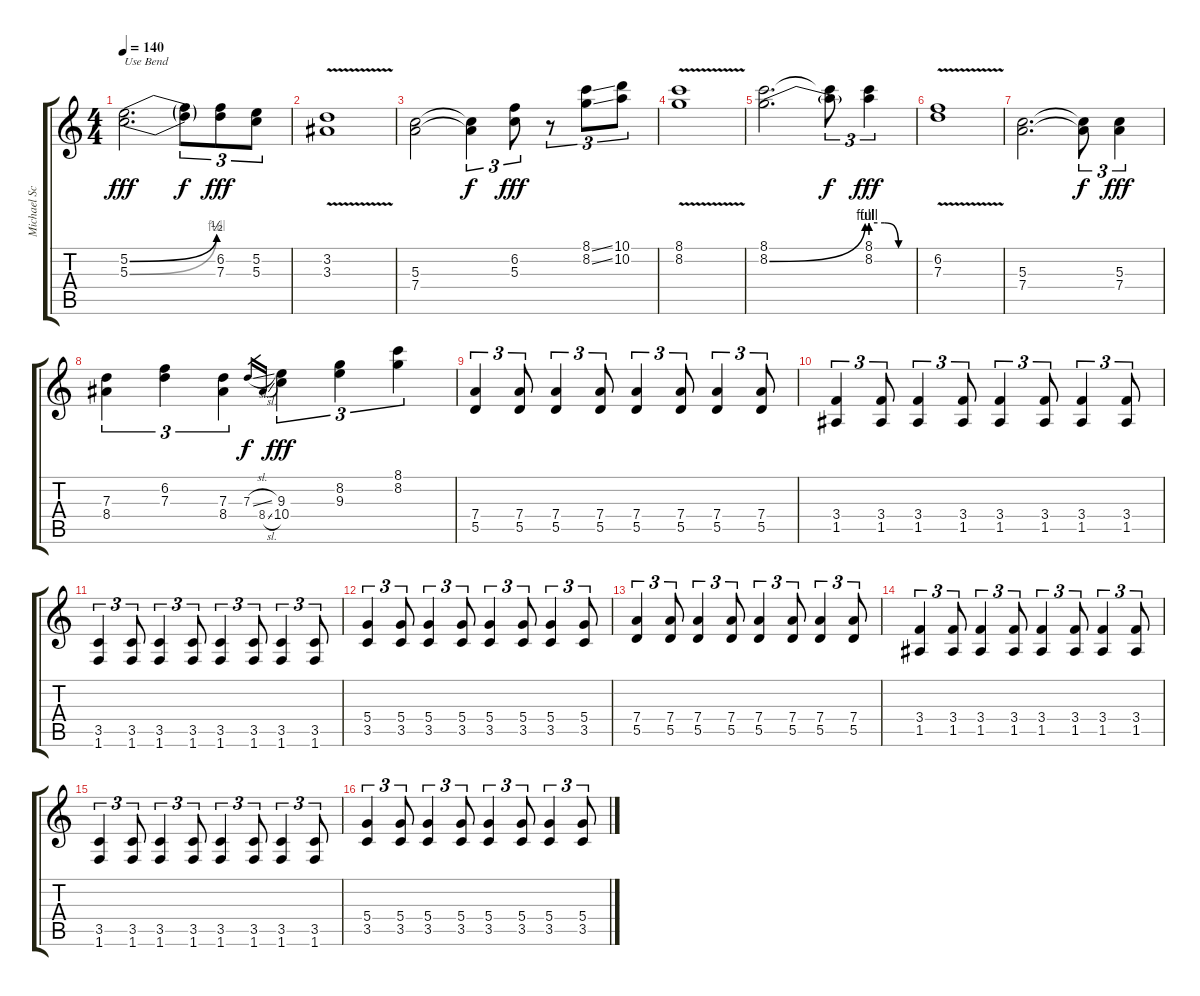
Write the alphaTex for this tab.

\track ("Michael Schenker" "Michael Sc") {instrument overdrivenguitar}
\staff {score tabs}
\tuning (E4 B3 G3 D3 A2 E2) {hide}
\ts (4 4)
\tempo 140
\clef g2
\ks c
(5.2{be (bend 0 0 60 2)} 5.3{be (bend 0 0 60 4)}).2{d txt "Use Bend " dy fff instrument overdrivenguitar} (5.2{t} 5.3{t}).8{tu (3 2) dy f} (6.2 7.3).8{tu (3 2) dy fff} (5.2 5.3).8{tu (3 2)} |
(3.2{v} 3.3{v}).1 |
(5.3 7.4).2 (5.3{t} 7.4{t}).4{tu (3 2) dy f} (6.2 5.3).8{tu (3 2) dy fff} r.8{tu (3 2)} (8.1{ss} 8.2{ss}).8{tu (3 2)} (10.1 10.2).8{tu (3 2)} |
(8.1{v} 8.2{v}).1 |
(8.1 8.2{be (bend 0 0 60 4)}).2{d} (8.1{t} 8.2{t}).8{tu (3 2) dy f} (8.1 8.2{be (custom 0 4 20 4 40 0 60 0)}).4{tu (3 2) dy fff} |
(6.2{v} 7.3{v}).1 |
(5.3 7.4).2{d} (5.3{t} 7.4{t}).8{tu (3 2) dy f} (5.3 7.4).4{tu (3 2) dy fff} |
(7.3 8.4).4{tu (3 2)} (6.2 7.3).4{tu (3 2)} (7.3 8.4).4{tu (3 2)} 7.3{sl}.16{gr dy f} 8.4{sl}.16{gr} (9.3 10.4).4{tu (3 2) dy fff} (8.2 9.3).4{tu (3 2)} (8.1 8.2).4{tu (3 2)} |
(7.4 5.5).4{tu (3 2)} (7.4 5.5).8{tu (3 2)} (7.4 5.5).4{tu (3 2)} (7.4 5.5).8{tu (3 2)} (7.4 5.5).4{tu (3 2)} (7.4 5.5).8{tu (3 2)} (7.4 5.5).4{tu (3 2)} (7.4 5.5).8{tu (3 2)} |
(3.4 1.5).4{tu (3 2)} (3.4 1.5).8{tu (3 2)} (3.4 1.5).4{tu (3 2)} (3.4 1.5).8{tu (3 2)} (3.4 1.5).4{tu (3 2)} (3.4 1.5).8{tu (3 2)} (3.4 1.5).4{tu (3 2)} (3.4 1.5).8{tu (3 2)} |
(3.5 1.6).4{tu (3 2)} (3.5 1.6).8{tu (3 2)} (3.5 1.6).4{tu (3 2)} (3.5 1.6).8{tu (3 2)} (3.5 1.6).4{tu (3 2)} (3.5 1.6).8{tu (3 2)} (3.5 1.6).4{tu (3 2)} (3.5 1.6).8{tu (3 2)} |
(5.4 3.5).4{tu (3 2)} (5.4 3.5).8{tu (3 2)} (5.4 3.5).4{tu (3 2)} (5.4 3.5).8{tu (3 2)} (5.4 3.5).4{tu (3 2)} (5.4 3.5).8{tu (3 2)} (5.4 3.5).4{tu (3 2)} (5.4 3.5).8{tu (3 2)} |
(7.4 5.5).4{tu (3 2)} (7.4 5.5).8{tu (3 2)} (7.4 5.5).4{tu (3 2)} (7.4 5.5).8{tu (3 2)} (7.4 5.5).4{tu (3 2)} (7.4 5.5).8{tu (3 2)} (7.4 5.5).4{tu (3 2)} (7.4 5.5).8{tu (3 2)} |
(3.4 1.5).4{tu (3 2)} (3.4 1.5).8{tu (3 2)} (3.4 1.5).4{tu (3 2)} (3.4 1.5).8{tu (3 2)} (3.4 1.5).4{tu (3 2)} (3.4 1.5).8{tu (3 2)} (3.4 1.5).4{tu (3 2)} (3.4 1.5).8{tu (3 2)} |
(3.5 1.6).4{tu (3 2)} (3.5 1.6).8{tu (3 2)} (3.5 1.6).4{tu (3 2)} (3.5 1.6).8{tu (3 2)} (3.5 1.6).4{tu (3 2)} (3.5 1.6).8{tu (3 2)} (3.5 1.6).4{tu (3 2)} (3.5 1.6).8{tu (3 2)} |
(5.4 3.5).4{tu (3 2)} (5.4 3.5).8{tu (3 2)} (5.4 3.5).4{tu (3 2)} (5.4 3.5).8{tu (3 2)} (5.4 3.5).4{tu (3 2)} (5.4 3.5).8{tu (3 2)} (5.4 3.5).4{tu (3 2)} (5.4 3.5).8{tu (3 2)}
